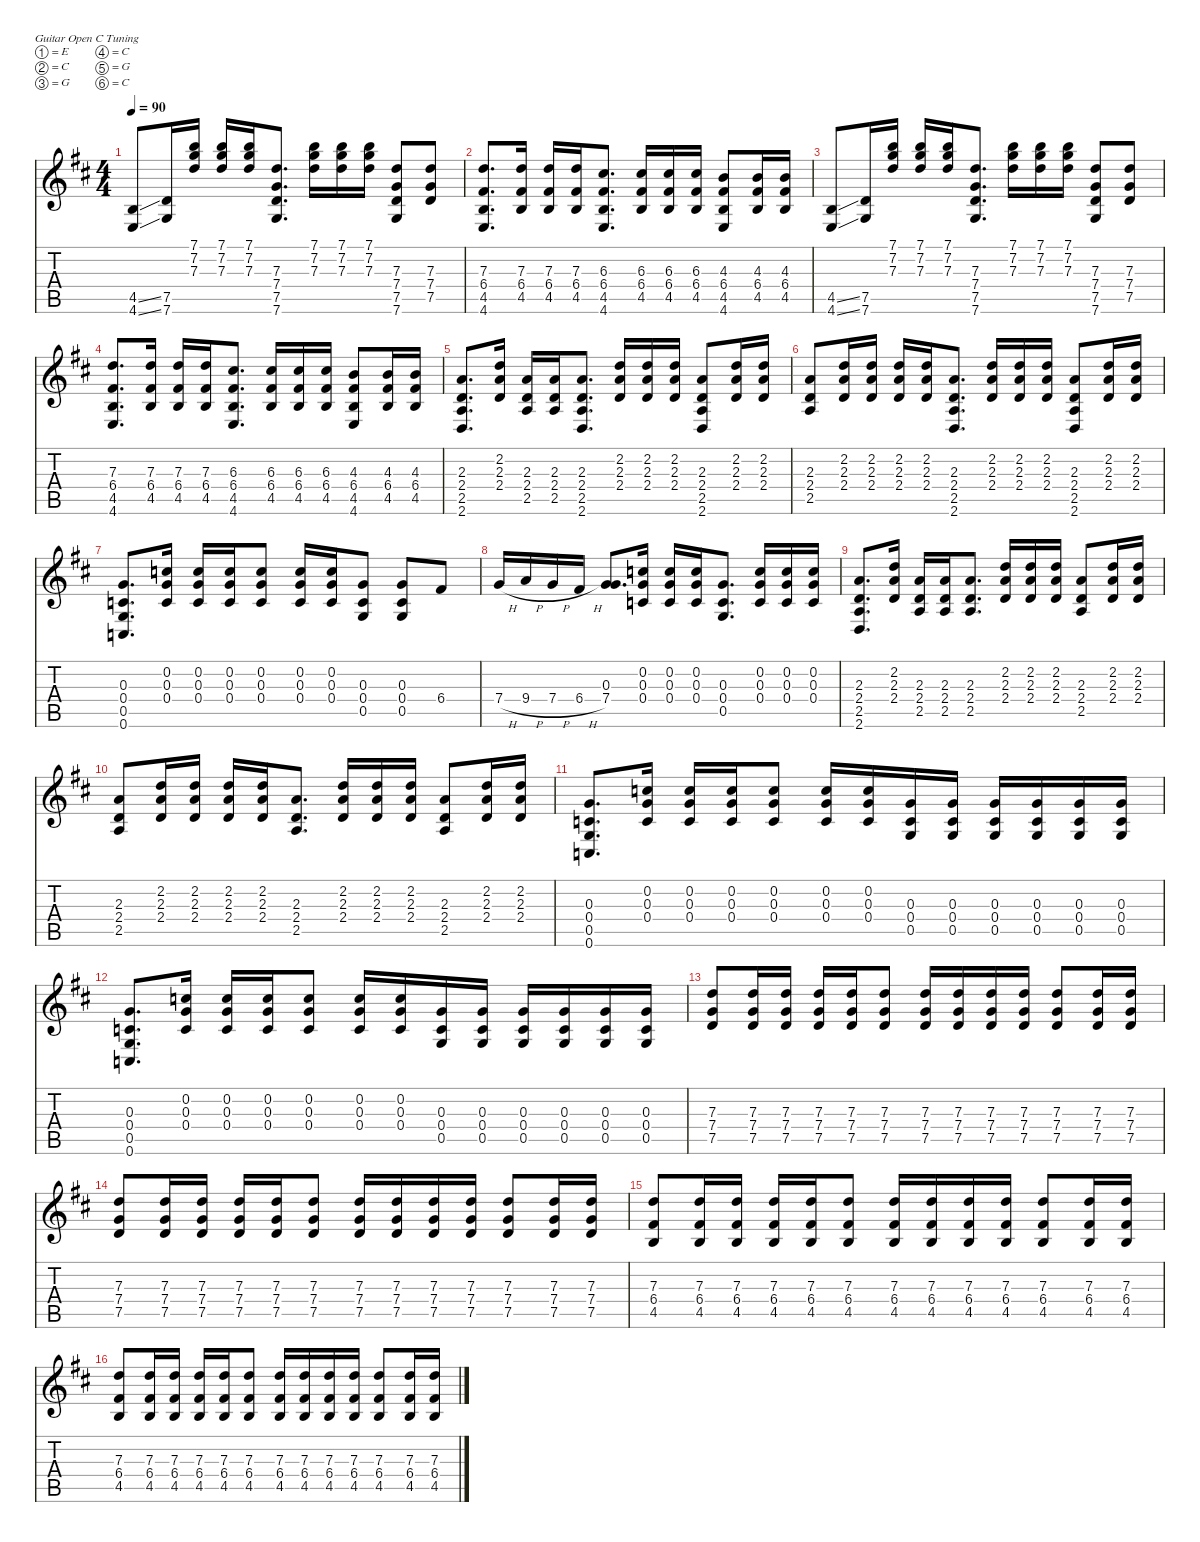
\defaultSystemsLayout 4
\hideDynamics
\bracketExtendMode nobrackets
\singleTrackTrackNamePolicy hidden
\multiTrackTrackNamePolicy hidden
\otherSystemsTrackNameOrientation horizontal
\track ("Guitar R" "el.guit.") {defaultSystemsLayout 4 mute instrument electricguitarclean}
\staff {score tabs}
\tuning (E4 C4 G3 C3 G2 C2)
\ts (4 4)
\tempo 90
\clef g2
\ks bminor
(4.5{ss acc forcenatural} 4.6{ss acc forcenatural}).8{dy p beam Up} (7.5{acc forcenatural} 7.6{acc forcenatural}).16{beam Up} (7.1{acc forcenatural} 7.2{acc forcenatural} 7.3{acc forcenatural}).16{beam Up} (7.1{acc forcenatural} 7.2{acc forcenatural} 7.3{acc forcenatural}).16{beam Up} (7.1{acc forcenatural} 7.2{acc forcenatural} 7.3{acc forcenatural}).16{beam Up} (7.3{acc forcenatural} 7.4{acc forcenatural} 7.5{acc forcenatural} 7.6{acc forcenatural}).8{d beam Up} (7.1{acc forcenatural} 7.2{acc forcenatural} 7.3{acc forcenatural}).16{beam Down} (7.1{acc forcenatural} 7.2{acc forcenatural} 7.3{acc forcenatural}).16{beam Down} (7.1{acc forcenatural} 7.2{acc forcenatural} 7.3{acc forcenatural}).16{beam Down} (7.3{acc forcenatural} 7.4{acc forcenatural} 7.5{acc forcenatural} 7.6{acc forcenatural}).8{beam Up} (7.3{acc forcenatural} 7.4{acc forcenatural} 7.5{acc forcenatural}).8{beam Up} |
(7.3{acc forcenatural} 6.4{acc #} 4.5{acc forcenatural} 4.6{acc forcenatural}).8{d beam Up} (7.3{acc forcenatural} 6.4{acc #} 4.5{acc forcenatural}).16{beam Up} (7.3{acc forcenatural} 6.4{acc #} 4.5{acc forcenatural}).16{beam Up} (7.3{acc forcenatural} 6.4{acc #} 4.5{acc forcenatural}).16{beam Up} (6.3{acc #} 6.4{acc #} 4.5{acc forcenatural} 4.6{acc forcenatural}).8{d beam Up} (6.3{acc #} 6.4{acc #} 4.5{acc forcenatural}).16{beam Up} (6.3{acc #} 6.4{acc #} 4.5{acc forcenatural}).16{beam Up} (6.3{acc #} 6.4{acc #} 4.5{acc forcenatural}).16{beam Up} (4.3{acc forcenatural} 6.4{acc #} 4.5{acc forcenatural} 4.6{acc forcenatural}).8{beam Up} (4.3{acc forcenatural} 6.4{acc #} 4.5{acc forcenatural}).16{beam Up} (4.3{acc forcenatural} 6.4{acc #} 4.5{acc forcenatural}).16{beam Up} |
(4.5{ss acc forcenatural} 4.6{ss acc forcenatural}).8{dy mp beam Up} (7.5{acc forcenatural} 7.6{acc forcenatural}).16{beam Up} (7.1{acc forcenatural} 7.2{acc forcenatural} 7.3{acc forcenatural}).16{dy p beam Up} (7.1{acc forcenatural} 7.2{acc forcenatural} 7.3{acc forcenatural}).16{beam Up} (7.1{acc forcenatural} 7.2{acc forcenatural} 7.3{acc forcenatural}).16{beam Up} (7.3{acc forcenatural} 7.4{acc forcenatural} 7.5{acc forcenatural} 7.6{acc forcenatural}).8{d beam Up} (7.1{acc forcenatural} 7.2{acc forcenatural} 7.3{acc forcenatural}).16{beam Down} (7.1{acc forcenatural} 7.2{acc forcenatural} 7.3{acc forcenatural}).16{beam Down} (7.1{acc forcenatural} 7.2{acc forcenatural} 7.3{acc forcenatural}).16{beam Down} (7.3{acc forcenatural} 7.4{acc forcenatural} 7.5{acc forcenatural} 7.6{acc forcenatural}).8{beam Up} (7.3{acc forcenatural} 7.4{acc forcenatural} 7.5{acc forcenatural}).8{beam Up} |
(7.3{acc forcenatural} 6.4{acc #} 4.5{acc forcenatural} 4.6{acc forcenatural}).8{d beam Up} (7.3{acc forcenatural} 6.4{acc #} 4.5{acc forcenatural}).16{beam Up} (7.3{acc forcenatural} 6.4{acc #} 4.5{acc forcenatural}).16{beam Up} (7.3{acc forcenatural} 6.4{acc #} 4.5{acc forcenatural}).16{beam Up} (6.3{acc #} 6.4{acc #} 4.5{acc forcenatural} 4.6{acc forcenatural}).8{d beam Up} (6.3{acc #} 6.4{acc #} 4.5{acc forcenatural}).16{beam Up} (6.3{acc #} 6.4{acc #} 4.5{acc forcenatural}).16{beam Up} (6.3{acc #} 6.4{acc #} 4.5{acc forcenatural}).16{beam Up} (4.3{acc forcenatural} 6.4{acc #} 4.5{acc forcenatural} 4.6{acc forcenatural}).8{beam Up} (4.3{acc forcenatural} 6.4{acc #} 4.5{acc forcenatural}).16{beam Up} (4.3{acc forcenatural} 6.4{acc #} 4.5{acc forcenatural}).16{beam Up} |
(2.3{acc forcenatural} 2.4{acc forcenatural} 2.5{acc forcenatural} 2.6{acc forcenatural}).8{d dy mp beam Up} (2.2{acc forcenatural} 2.3{acc forcenatural} 2.4{acc forcenatural}).16{beam Up} (2.3{acc forcenatural} 2.4{acc forcenatural} 2.5{acc forcenatural}).16{beam Up} (2.3{acc forcenatural} 2.4{acc forcenatural} 2.5{acc forcenatural}).16{beam Up} (2.3{acc forcenatural} 2.4{acc forcenatural} 2.5{acc forcenatural} 2.6{acc forcenatural}).8{d dy mf beam Up} (2.2{acc forcenatural} 2.3{acc forcenatural} 2.4{acc forcenatural}).16{dy mp beam Up} (2.2{acc forcenatural} 2.3{acc forcenatural} 2.4{acc forcenatural}).16{beam Up} (2.2{acc forcenatural} 2.3{acc forcenatural} 2.4{acc forcenatural}).16{beam Up} (2.3{acc forcenatural} 2.4{acc forcenatural} 2.5{acc forcenatural} 2.6{acc forcenatural}).8{beam Up} (2.2{acc forcenatural} 2.3{acc forcenatural} 2.4{acc forcenatural}).16{beam Up} (2.2{acc forcenatural} 2.3{acc forcenatural} 2.4{acc forcenatural}).16{beam Up} |
(2.3{acc forcenatural} 2.4{acc forcenatural} 2.5{acc forcenatural}).8{beam Up} (2.2{acc forcenatural} 2.3{acc forcenatural} 2.4{acc forcenatural}).16{beam Up} (2.2{acc forcenatural} 2.3{acc forcenatural} 2.4{acc forcenatural}).16{beam Up} (2.2{acc forcenatural} 2.3{acc forcenatural} 2.4{acc forcenatural}).16{beam Up} (2.2{acc forcenatural} 2.3{acc forcenatural} 2.4{acc forcenatural}).16{beam Up} (2.3{acc forcenatural} 2.4{acc forcenatural} 2.5{acc forcenatural} 2.6{acc forcenatural}).8{d beam Up} (2.2{acc forcenatural} 2.3{acc forcenatural} 2.4{acc forcenatural}).16{beam Up} (2.2{acc forcenatural} 2.3{acc forcenatural} 2.4{acc forcenatural}).16{beam Up} (2.2{acc forcenatural} 2.3{acc forcenatural} 2.4{acc forcenatural}).16{beam Up} (2.3{acc forcenatural} 2.4{acc forcenatural} 2.5{acc forcenatural} 2.6{acc forcenatural}).8{beam Up} (2.2{acc forcenatural} 2.3{acc forcenatural} 2.4{acc forcenatural}).16{beam Up} (2.2{acc forcenatural} 2.3{acc forcenatural} 2.4{acc forcenatural}).16{beam Up} |
(0.3{acc forcenatural} 0.4{acc forcenatural} 0.5{acc forcenatural} 0.6{acc forcenatural}).8{d dy mf beam Up} (0.2{acc forcenatural} 0.3{acc forcenatural} 0.4{acc forcenatural}).16{dy p beam Up} (0.2{acc forcenatural} 0.3{acc forcenatural} 0.4{acc forcenatural}).16{beam Up} (0.2{acc forcenatural} 0.3{acc forcenatural} 0.4{acc forcenatural}).16{beam Up} (0.2{acc forcenatural} 0.3{acc forcenatural} 0.4{acc forcenatural}).8{beam Up} (0.2{acc forcenatural} 0.3{acc forcenatural} 0.4{acc forcenatural}).16{beam Up} (0.2{acc forcenatural} 0.3{acc forcenatural} 0.4{acc forcenatural}).16{beam Up} (0.3{acc forcenatural} 0.4{acc forcenatural} 0.5{acc forcenatural}).8{dy mp beam Up} (0.3{acc forcenatural} 0.4{acc forcenatural} 0.5{acc forcenatural}).8{beam Up} 6.4{acc #}.8{dy mf beam Up} |
7.4{h acc forcenatural}.16{dy f beam Up} 9.4{h acc forcenatural}.16{beam Up} 7.4{h acc forcenatural}.16{beam Up} 6.4{h acc #}.16{beam Up} (0.3{acc forcenatural} 7.4{acc forcenatural}).8{d dy mp beam Up} (0.2{acc forcenatural} 0.3{acc forcenatural} 0.4{acc forcenatural}).16{beam Up} (0.2{acc forcenatural} 0.3{acc forcenatural} 0.4{acc forcenatural}).16{beam Up} (0.2{acc forcenatural} 0.3{acc forcenatural} 0.4{acc forcenatural}).16{beam Up} (0.3{acc forcenatural} 0.4{acc forcenatural} 0.5{acc forcenatural}).8{d beam Up} (0.2{acc forcenatural} 0.3{acc forcenatural} 0.4{acc forcenatural}).16{beam Up} (0.2{acc forcenatural} 0.3{acc forcenatural} 0.4{acc forcenatural}).16{beam Up} (0.2{acc forcenatural} 0.3{acc forcenatural} 0.4{acc forcenatural}).16{beam Up} |
(2.3{acc forcenatural} 2.4{acc forcenatural} 2.5{acc forcenatural} 2.6{acc forcenatural}).8{d beam Up} (2.2{acc forcenatural} 2.3{acc forcenatural} 2.4{acc forcenatural}).16{beam Up} (2.3{acc forcenatural} 2.4{acc forcenatural} 2.5{acc forcenatural}).16{beam Up} (2.3{acc forcenatural} 2.4{acc forcenatural} 2.5{acc forcenatural}).16{beam Up} (2.3{acc forcenatural} 2.4{acc forcenatural} 2.5{acc forcenatural}).8{d dy mf beam Up} (2.2{acc forcenatural} 2.3{acc forcenatural} 2.4{acc forcenatural}).16{dy mp beam Up} (2.2{acc forcenatural} 2.3{acc forcenatural} 2.4{acc forcenatural}).16{beam Up} (2.2{acc forcenatural} 2.3{acc forcenatural} 2.4{acc forcenatural}).16{beam Up} (2.3{acc forcenatural} 2.4{acc forcenatural} 2.5{acc forcenatural}).8{dy mf beam Up} (2.2{acc forcenatural} 2.3{acc forcenatural} 2.4{acc forcenatural}).16{dy mp beam Up} (2.2{acc forcenatural} 2.3{acc forcenatural} 2.4{acc forcenatural}).16{beam Up} |
(2.3{acc forcenatural} 2.4{acc forcenatural} 2.5{acc forcenatural}).8{beam Up} (2.2{acc forcenatural} 2.3{acc forcenatural} 2.4{acc forcenatural}).16{beam Up} (2.2{acc forcenatural} 2.3{acc forcenatural} 2.4{acc forcenatural}).16{beam Up} (2.2{acc forcenatural} 2.3{acc forcenatural} 2.4{acc forcenatural}).16{beam Up} (2.2{acc forcenatural} 2.3{acc forcenatural} 2.4{acc forcenatural}).16{beam Up} (2.3{acc forcenatural} 2.4{acc forcenatural} 2.5{acc forcenatural}).8{d dy mf beam Up} (2.2{acc forcenatural} 2.3{acc forcenatural} 2.4{acc forcenatural}).16{dy mp beam Up} (2.2{acc forcenatural} 2.3{acc forcenatural} 2.4{acc forcenatural}).16{beam Up} (2.2{acc forcenatural} 2.3{acc forcenatural} 2.4{acc forcenatural}).16{beam Up} (2.3{acc forcenatural} 2.4{acc forcenatural} 2.5{acc forcenatural}).8{dy mf beam Up} (2.2{acc forcenatural} 2.3{acc forcenatural} 2.4{acc forcenatural}).16{dy mp beam Up} (2.2{acc forcenatural} 2.3{acc forcenatural} 2.4{acc forcenatural}).16{beam Up} |
(0.3{acc forcenatural} 0.4{acc forcenatural} 0.5{acc forcenatural} 0.6{acc forcenatural}).8{d dy mf beam Up} (0.2{acc forcenatural} 0.3{acc forcenatural} 0.4{acc forcenatural}).16{dy p beam Up} (0.2{acc forcenatural} 0.3{acc forcenatural} 0.4{acc forcenatural}).16{beam Up} (0.2{acc forcenatural} 0.3{acc forcenatural} 0.4{acc forcenatural}).16{beam Up} (0.2{acc forcenatural} 0.3{acc forcenatural} 0.4{acc forcenatural}).8{beam Up} (0.2{acc forcenatural} 0.3{acc forcenatural} 0.4{acc forcenatural}).16{beam Up} (0.2{acc forcenatural} 0.3{acc forcenatural} 0.4{acc forcenatural}).16{beam Up} (0.3{acc forcenatural} 0.4{acc forcenatural} 0.5{acc forcenatural}).16{dy mp beam Up} (0.3{acc forcenatural} 0.4{acc forcenatural} 0.5{acc forcenatural}).16{dy p beam Up} (0.3{acc forcenatural} 0.4{acc forcenatural} 0.5{acc forcenatural}).16{beam Up} (0.3{acc forcenatural} 0.4{acc forcenatural} 0.5{acc forcenatural}).16{beam Up} (0.3{acc forcenatural} 0.4{acc forcenatural} 0.5{acc forcenatural}).16{beam Up} (0.3{acc forcenatural} 0.4{acc forcenatural} 0.5{acc forcenatural}).16{beam Up} |
(0.3{acc forcenatural} 0.4{acc forcenatural} 0.5{acc forcenatural} 0.6{acc forcenatural}).8{d dy mf beam Up} (0.2{acc forcenatural} 0.3{acc forcenatural} 0.4{acc forcenatural}).16{dy p beam Up} (0.2{acc forcenatural} 0.3{acc forcenatural} 0.4{acc forcenatural}).16{beam Up} (0.2{acc forcenatural} 0.3{acc forcenatural} 0.4{acc forcenatural}).16{beam Up} (0.2{acc forcenatural} 0.3{acc forcenatural} 0.4{acc forcenatural}).8{beam Up} (0.2{acc forcenatural} 0.3{acc forcenatural} 0.4{acc forcenatural}).16{beam Up} (0.2{acc forcenatural} 0.3{acc forcenatural} 0.4{acc forcenatural}).16{beam Up} (0.3{acc forcenatural} 0.4{acc forcenatural} 0.5{acc forcenatural}).16{dy mp beam Up} (0.3{acc forcenatural} 0.4{acc forcenatural} 0.5{acc forcenatural}).16{dy p beam Up} (0.3{acc forcenatural} 0.4{acc forcenatural} 0.5{acc forcenatural}).16{beam Up} (0.3{acc forcenatural} 0.4{acc forcenatural} 0.5{acc forcenatural}).16{beam Up} (0.3{acc forcenatural} 0.4{acc forcenatural} 0.5{acc forcenatural}).16{beam Up} (0.3{acc forcenatural} 0.4{acc forcenatural} 0.5{acc forcenatural}).16{beam Up} |
(7.3{acc forcenatural} 7.4{acc forcenatural} 7.5{acc forcenatural}).8{dy pp beam Up} (7.3{acc forcenatural} 7.4{acc forcenatural} 7.5{acc forcenatural}).16{beam Up} (7.3{acc forcenatural} 7.4{acc forcenatural} 7.5{acc forcenatural}).16{beam Up} (7.3{acc forcenatural} 7.4{acc forcenatural} 7.5{acc forcenatural}).16{beam Up} (7.3{acc forcenatural} 7.4{acc forcenatural} 7.5{acc forcenatural}).16{beam Up} (7.3{acc forcenatural} 7.4{acc forcenatural} 7.5{acc forcenatural}).8{beam Up} (7.3{acc forcenatural} 7.4{acc forcenatural} 7.5{acc forcenatural}).16{beam Up} (7.3{acc forcenatural} 7.4{acc forcenatural} 7.5{acc forcenatural}).16{beam Up} (7.3{acc forcenatural} 7.4{acc forcenatural} 7.5{acc forcenatural}).16{beam Up} (7.3{acc forcenatural} 7.4{acc forcenatural} 7.5{acc forcenatural}).16{beam Up} (7.3{acc forcenatural} 7.4{acc forcenatural} 7.5{acc forcenatural}).8{beam Up} (7.3{acc forcenatural} 7.4{acc forcenatural} 7.5{acc forcenatural}).16{beam Up} (7.3{acc forcenatural} 7.4{acc forcenatural} 7.5{acc forcenatural}).16{beam Up} |
(7.3{acc forcenatural} 7.4{acc forcenatural} 7.5{acc forcenatural}).8{beam Up} (7.3{acc forcenatural} 7.4{acc forcenatural} 7.5{acc forcenatural}).16{beam Up} (7.3{acc forcenatural} 7.4{acc forcenatural} 7.5{acc forcenatural}).16{beam Up} (7.3{acc forcenatural} 7.4{acc forcenatural} 7.5{acc forcenatural}).16{beam Up} (7.3{acc forcenatural} 7.4{acc forcenatural} 7.5{acc forcenatural}).16{beam Up} (7.3{acc forcenatural} 7.4{acc forcenatural} 7.5{acc forcenatural}).8{beam Up} (7.3{acc forcenatural} 7.4{acc forcenatural} 7.5{acc forcenatural}).16{beam Up} (7.3{acc forcenatural} 7.4{acc forcenatural} 7.5{acc forcenatural}).16{beam Up} (7.3{acc forcenatural} 7.4{acc forcenatural} 7.5{acc forcenatural}).16{beam Up} (7.3{acc forcenatural} 7.4{acc forcenatural} 7.5{acc forcenatural}).16{beam Up} (7.3{acc forcenatural} 7.4{acc forcenatural} 7.5{acc forcenatural}).8{beam Up} (7.3{acc forcenatural} 7.4{acc forcenatural} 7.5{acc forcenatural}).16{beam Up} (7.3{acc forcenatural} 7.4{acc forcenatural} 7.5{acc forcenatural}).16{beam Up} |
(7.3{acc forcenatural} 6.4{acc #} 4.5{acc forcenatural}).8{beam Up} (7.3{acc forcenatural} 6.4{acc #} 4.5{acc forcenatural}).16{beam Up} (7.3{acc forcenatural} 6.4{acc #} 4.5{acc forcenatural}).16{beam Up} (7.3{acc forcenatural} 6.4{acc #} 4.5{acc forcenatural}).16{beam Up} (7.3{acc forcenatural} 6.4{acc #} 4.5{acc forcenatural}).16{beam Up} (7.3{acc forcenatural} 6.4{acc #} 4.5{acc forcenatural}).8{beam Up} (7.3{acc forcenatural} 6.4{acc #} 4.5{acc forcenatural}).16{beam Up} (7.3{acc forcenatural} 6.4{acc #} 4.5{acc forcenatural}).16{beam Up} (7.3{acc forcenatural} 6.4{acc #} 4.5{acc forcenatural}).16{beam Up} (7.3{acc forcenatural} 6.4{acc #} 4.5{acc forcenatural}).16{beam Up} (7.3{acc forcenatural} 6.4{acc #} 4.5{acc forcenatural}).8{beam Up} (7.3{acc forcenatural} 6.4{acc #} 4.5{acc forcenatural}).16{beam Up} (7.3{acc forcenatural} 6.4{acc #} 4.5{acc forcenatural}).16{beam Up} |
(7.3{acc forcenatural} 6.4{acc #} 4.5{acc forcenatural}).8{beam Up} (7.3{acc forcenatural} 6.4{acc #} 4.5{acc forcenatural}).16{beam Up} (7.3{acc forcenatural} 6.4{acc #} 4.5{acc forcenatural}).16{beam Up} (7.3{acc forcenatural} 6.4{acc #} 4.5{acc forcenatural}).16{beam Up} (7.3{acc forcenatural} 6.4{acc #} 4.5{acc forcenatural}).16{beam Up} (7.3{acc forcenatural} 6.4{acc #} 4.5{acc forcenatural}).8{beam Up} (7.3{acc forcenatural} 6.4{acc #} 4.5{acc forcenatural}).16{beam Up} (7.3{acc forcenatural} 6.4{acc #} 4.5{acc forcenatural}).16{beam Up} (7.3{acc forcenatural} 6.4{acc #} 4.5{acc forcenatural}).16{beam Up} (7.3{acc forcenatural} 6.4{acc #} 4.5{acc forcenatural}).16{beam Up} (7.3{acc forcenatural} 6.4{acc #} 4.5{acc forcenatural}).8{beam Up} (7.3{acc forcenatural} 6.4{acc #} 4.5{acc forcenatural}).16{beam Up} (7.3{acc forcenatural} 6.4{acc #} 4.5{acc forcenatural}).16{beam Up}
